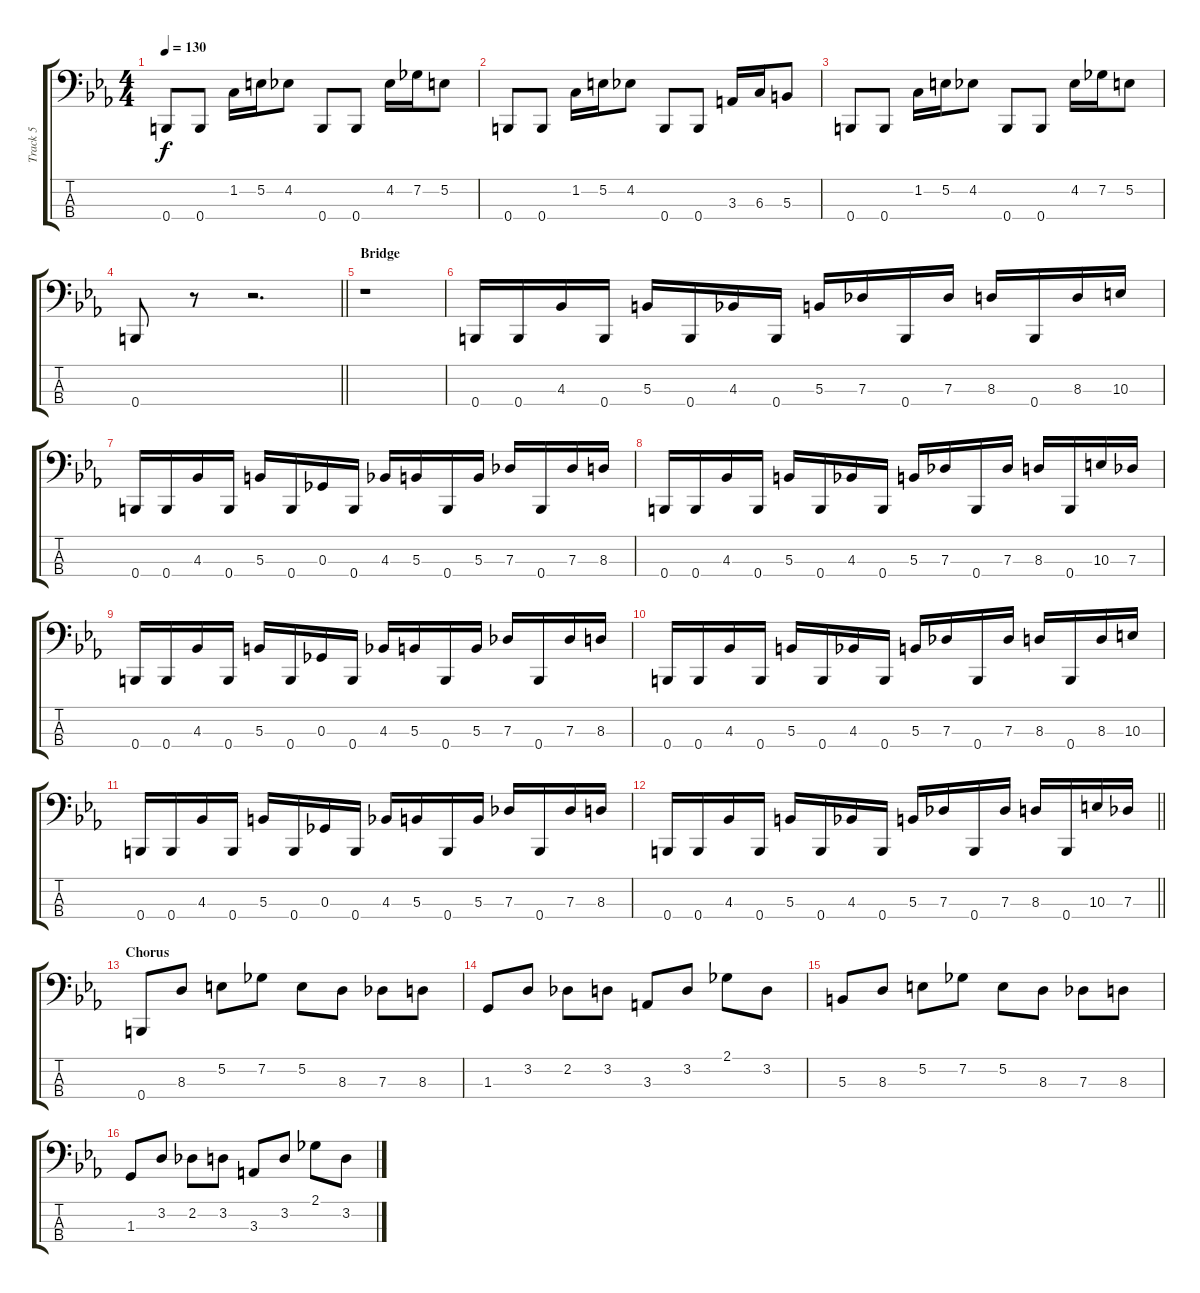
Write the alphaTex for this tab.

\track ("Track 5" "Track 5") {instrument electricbasspick}
\staff {score tabs}
\tuning (E2 B1 Gb1 B0) {hide}
\ts (4 4)
\tempo 130
\clef f4
\ks eb
0.4.8{dy f} 0.4.8 1.2.16 5.2.16 4.2.8 0.4.8 0.4.8 4.2.16 7.2.16 5.2.8 |
0.4.8 0.4.8 1.2.16 5.2.16 4.2.8 0.4.8 0.4.8 3.3.16 6.3.16 5.3.8 |
0.4.8 0.4.8 1.2.16 5.2.16 4.2.8 0.4.8 0.4.8 4.2.16 7.2.16 5.2.8 |
\barLineRight lightlight
0.4.8 r.8 r.2{d} |
\section ("" "Bridge")
r.1 |
0.4.16 0.4.16 4.3.16 0.4.16 5.3.16 0.4.16 4.3.16 0.4.16 5.3.16 7.3.16 0.4.16 7.3.16 8.3.16 0.4.16 8.3.16 10.3.16 |
0.4.16 0.4.16 4.3.16 0.4.16 5.3.16 0.4.16 0.3.16 0.4.16 4.3.16 5.3.16 0.4.16 5.3.16 7.3.16 0.4.16 7.3.16 8.3.16 |
0.4.16 0.4.16 4.3.16 0.4.16 5.3.16 0.4.16 4.3.16 0.4.16 5.3.16 7.3.16 0.4.16 7.3.16 8.3.16 0.4.16 10.3.16 7.3.16 |
0.4.16 0.4.16 4.3.16 0.4.16 5.3.16 0.4.16 0.3.16 0.4.16 4.3.16 5.3.16 0.4.16 5.3.16 7.3.16 0.4.16 7.3.16 8.3.16 |
0.4.16 0.4.16 4.3.16 0.4.16 5.3.16 0.4.16 4.3.16 0.4.16 5.3.16 7.3.16 0.4.16 7.3.16 8.3.16 0.4.16 8.3.16 10.3.16 |
0.4.16 0.4.16 4.3.16 0.4.16 5.3.16 0.4.16 0.3.16 0.4.16 4.3.16 5.3.16 0.4.16 5.3.16 7.3.16 0.4.16 7.3.16 8.3.16 |
\barLineRight lightlight
0.4.16 0.4.16 4.3.16 0.4.16 5.3.16 0.4.16 4.3.16 0.4.16 5.3.16 7.3.16 0.4.16 7.3.16 8.3.16 0.4.16 10.3.16 7.3.16 |
\section ("" "Chorus")
0.4.8 8.3.8 5.2.8 7.2.8 5.2.8 8.3.8 7.3.8 8.3.8 |
1.3.8 3.2.8 2.2.8 3.2.8 3.3.8 3.2.8 2.1.8 3.2.8 |
5.3.8 8.3.8 5.2.8 7.2.8 5.2.8 8.3.8 7.3.8 8.3.8 |
1.3.8 3.2.8 2.2.8 3.2.8 3.3.8 3.2.8 2.1.8 3.2.8
